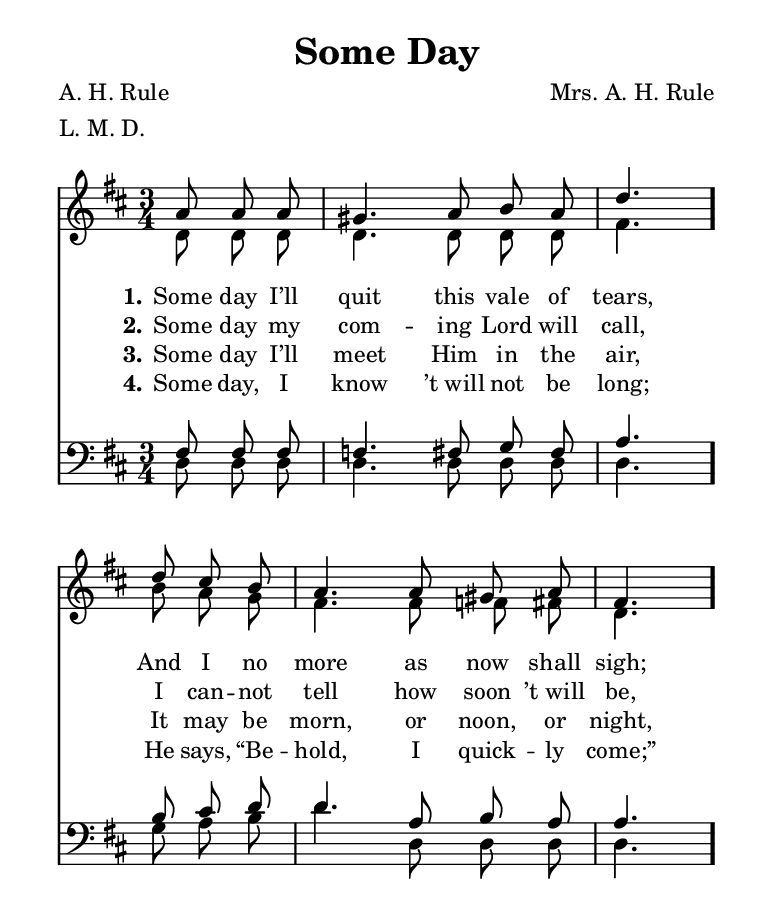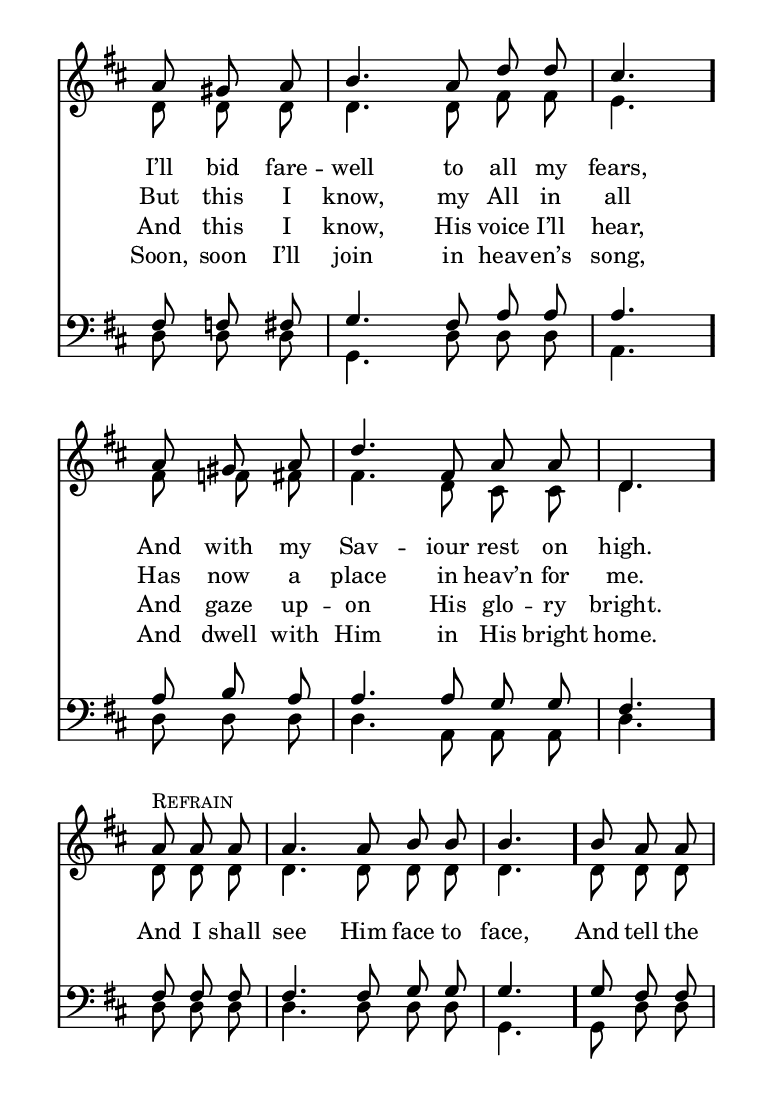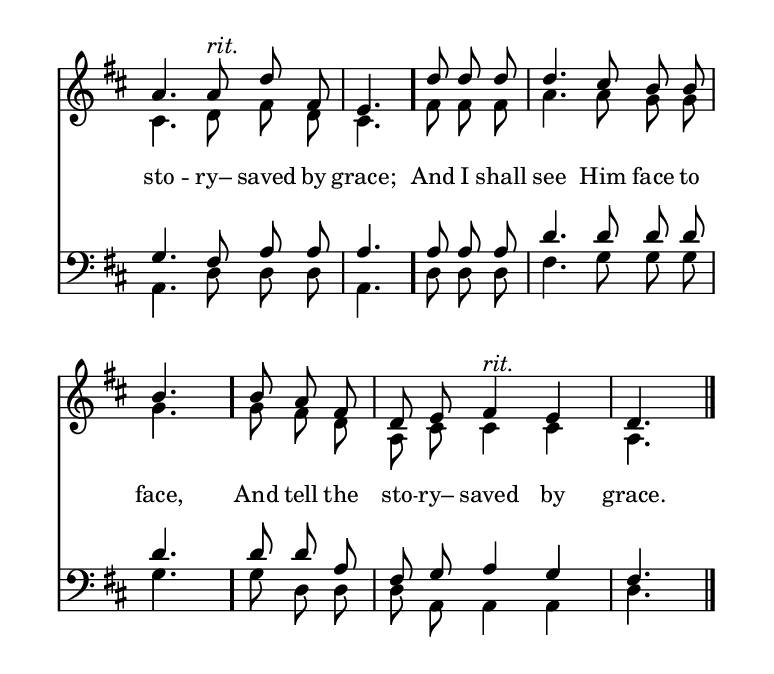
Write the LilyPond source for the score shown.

\include "common/global.ily"
\paper {
  \include "common/paper.ily"
  ragged-bottom = ##t
}

\header{
  hymnnumber = "256"
  title = "Some Day"
  tunename = ""
  meter = "L. M. D."
  poet = "A. H. Rule"
  composer = "Mrs. A. H. Rule"
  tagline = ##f
}

global = {
  \include "common/overrides.ily"
  \override Staff.TimeSignature.style = #'numbered
  \time 3/4
  \override Score.MetronomeMark.transparent = ##t % hide all fermata changes too
  \tempo 4=70
  \key d \major
  \partial 4.
  \autoBeamOff
}

patternA = { c8 c c | c4. }
patternB = { c8 c c | c c c4 c | c4. }

notesSoprano = {
\global
\relative c'' {

  \changePitch \patternA { a a a | gis a b a | d }
  \changePitch \patternA { d cis b | a a gis a | fis }
  \changePitch \patternA { a gis a | b a d d | cis }
  \changePitch \patternA { a gis a | d fis, a a | d, } \eogbreak

  << s^\markup { \small \caps "Refrain" }
  \changePitch \patternA { a' a a | a a b b | b } >>
  \changePitch \patternA { b a a | a a^\markup{\italic rit.} d fis, | e }
  \changePitch \patternA { d' d d | d cis b b | b }
  \changePitch \patternB { b a fis | d e fis^\markup{\italic rit.} e | d }

  \bar "|."

}
}

notesAlto = {
\global
\relative e' {

  \changePitch \patternA { d d d | d d d d | fis }
  \changePitch \patternA { b a g | fis fis f fis | d }
  \changePitch \patternA { d d d | d d fis fis | e }
  \changePitch \patternA { fis f fis | fis d cis cis | d }

  \changePitch \patternA { d d d | d d d d | d }
  \changePitch \patternA { d d d | cis d fis d | cis }
  \changePitch \patternA { fis fis fis | a a g g | g }
  \changePitch \patternB { g fis d | a cis cis cis | a }

}
}

notesTenor = {
\global
\relative a {

  \changePitch \patternA { fis fis fis | f fis g fis | a }
  \changePitch \patternA { b cis d | d a b a | a }
  \changePitch \patternA { fis f fis | g fis a a | a }
  \changePitch \patternA { a b a | a a g g | fis }

  \changePitch \patternA { fis fis fis | fis fis g g | g }
  \changePitch \patternA { g fis fis | g fis a a | a }
  \changePitch \patternA { a a a | d d d d | d }
  \changePitch \patternB { d d a | fis g a g | fis }

}
}

notesBass = {
\global
\relative f {

  \changePitch \patternA { d d d | d d d d | d }
  \changePitch \patternA { g a b | d d, d d | d }
  \changePitch \patternA { d d d | g, d' d d | a }
  \changePitch \patternA { d d d | d a a a | d }

  \changePitch \patternA { d d d | d d d d | g, }
  \changePitch \patternA { g d' d | a d d d | a }
  \changePitch \patternA { d d d | fis g g g | g }
  \changePitch \patternB { g d d | d a a a | d }

}
}

Refrain = \lyricmode {

And I shall see Him face to face, \bar "."
And tell the sto -- ry– saved by grace; \bar "."
And I shall see Him face to face, \bar "."
And tell the sto -- ry– saved by grace. \bar "."

}

wordsA = \lyricmode {
\set stanza = "1."

Some day I’ll quit this vale of tears, \bar "."
And I no more as now shall sigh; \bar "."
I’ll bid fare -- well to all my fears, \bar "."
And with my Sav -- iour rest on high. \bar "."

}

wordsB = \lyricmode {
\set stanza = "2."

Some day my com -- ing Lord will call,
I can -- not tell how soon ’t_will be,
But this I know, my All in all
Has now a place in heav’n for me.

\Refrain

}

wordsC = \lyricmode {
\set stanza = "3."

Some day I’ll meet Him in the air,
It may be morn, or noon, or night,
And this I know, His voice I’ll hear,
And gaze up -- on His glo -- ry bright.

}

wordsD = \lyricmode {
\set stanza = "4."

Some day, I know ’t_will not be long;
He says, “Be -- hold, I quick -- ly come;”
Soon, soon I’ll join in heav -- en’s song,
And dwell with Him in His bright home.

}

\score {
  \context ChoirStaff <<
    \context Staff = upper <<
      \set ChoirStaff.systemStartDelimiter = #'SystemStartBar
      \context Voice  = sopranos { \voiceOne << \notesSoprano >> }
      \context Voice  = altos { \voiceTwo << \notesAlto >> }
      \context Lyrics = one   \lyricsto sopranos \wordsA
      \context Lyrics = two   \lyricsto sopranos \wordsB
      \context Lyrics = three \lyricsto sopranos \wordsC
      \context Lyrics = four  \lyricsto sopranos \wordsD
    >>
    \context Staff = men <<
      \clef bass
      \context Voice  = tenors { \voiceOne << \notesTenor >> }
      \context Voice  = basses { \voiceTwo << \notesBass >> }
    >>
  >>
  \layout {
    \include "common/layout.ily"
  }
  \midi{
    \include "common/midi.ily"
  }
}

\version "2.19.49"  % necessary for upgrading to future LilyPond versions.

% vi:set et ts=2 sw=2 ai nocindent syntax=lilypond:
